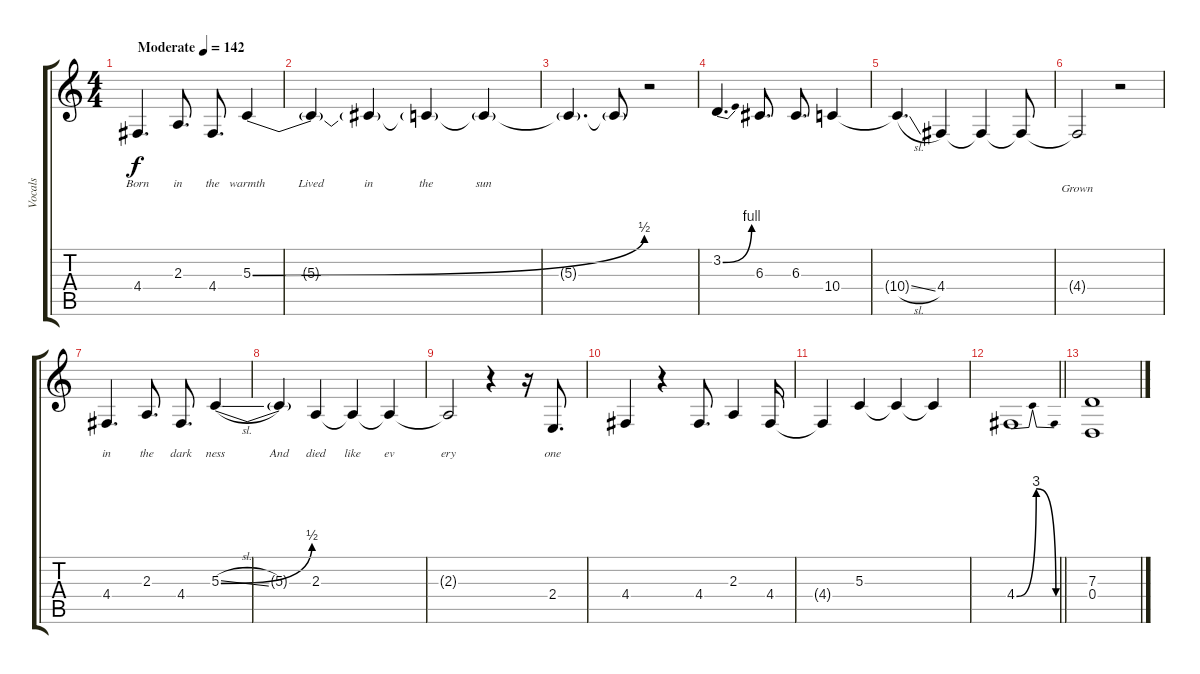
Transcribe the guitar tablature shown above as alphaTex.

\track ("Vocals" "Vocals") {instrument clarinet}
\staff {score tabs}
\tuning (E4 B3 G3 D3 A2 E2) {hide}
\ts (4 4)
\tempo (142 "Moderate")
\clef g2
\ks c
4.4.4{d lyrics (0 "Born") lyrics (1 "") lyrics (2 "") lyrics (3 "") lyrics (4 "") dy f instrument clarinet} 2.3.8{d lyrics (0 "in") lyrics (1 "") lyrics (2 "") lyrics (3 "") lyrics (4 "")} 4.4.8{d lyrics (0 "the") lyrics (1 "") lyrics (2 "") lyrics (3 "") lyrics (4 "")} 5.3{be (bend 0 0 60 2)}.4{lyrics (0 "warmth") lyrics (1 "") lyrics (2 "") lyrics (3 "") lyrics (4 "")} |
5.3{t}.4{lyrics (0 "Lived") lyrics (1 "") lyrics (2 "") lyrics (3 "") lyrics (4 "")} 5.3{t}.4{lyrics (0 "in") lyrics (1 "") lyrics (2 "") lyrics (3 "") lyrics (4 "")} 5.3{t}.4{lyrics (0 "the") lyrics (1 "") lyrics (2 "") lyrics (3 "") lyrics (4 "")} 5.3{t}.4{lyrics (0 "sun") lyrics (1 "") lyrics (2 "") lyrics (3 "") lyrics (4 "")} |
5.3{t}.4{d} 5.3{t}.8 r.2 |
3.2{be (bend 0 0 60 4)}.4{d} 6.3.8{d} 6.3.8{d} 10.4.4 |
10.4{sl t}.4{d} 4.4.4 4.4{t}.4 4.4{t}.8 |
4.4{t}.2{lyrics (0 "") lyrics (1 "Grown") lyrics (2 "") lyrics (3 "") lyrics (4 "")} r.2 |
4.4.4{d lyrics (0 "") lyrics (1 "in") lyrics (2 "") lyrics (3 "") lyrics (4 "")} 2.3.8{d lyrics (0 "") lyrics (1 "the") lyrics (2 "") lyrics (3 "") lyrics (4 "")} 4.4.8{d lyrics (0 "") lyrics (1 "dark") lyrics (2 "") lyrics (3 "") lyrics (4 "")} 5.3{be (bend 0 0 60 2) sl}.4{lyrics (0 "") lyrics (1 "ness") lyrics (2 "") lyrics (3 "") lyrics (4 "")} |
5.3{t}.4{lyrics (0 "") lyrics (1 "And") lyrics (2 "") lyrics (3 "") lyrics (4 "")} 2.3.4{lyrics (0 "") lyrics (1 "died") lyrics (2 "") lyrics (3 "") lyrics (4 "")} 2.3{t}.4{lyrics (0 "") lyrics (1 "like") lyrics (2 "") lyrics (3 "") lyrics (4 "")} 2.3{t}.4{lyrics (0 "") lyrics (1 "ev") lyrics (2 "") lyrics (3 "") lyrics (4 "")} |
2.3{t}.2{lyrics (0 "") lyrics (1 "ery") lyrics (2 "") lyrics (3 "") lyrics (4 "")} r.4 r.16 2.4.8{d lyrics (0 "") lyrics (1 "one") lyrics (2 "") lyrics (3 "") lyrics (4 "")} |
4.4.4 r.4 4.4.8{d} 2.3.4 4.4.16 |
4.4{t}.4 5.3.4 5.3{t}.4 5.3{t}.4 |
\barLineRight lightlight
4.4{be (bendrelease 0 0 5 12 5 12 60 0)}.1 |
\section ("" "")
(7.3 0.4).1
